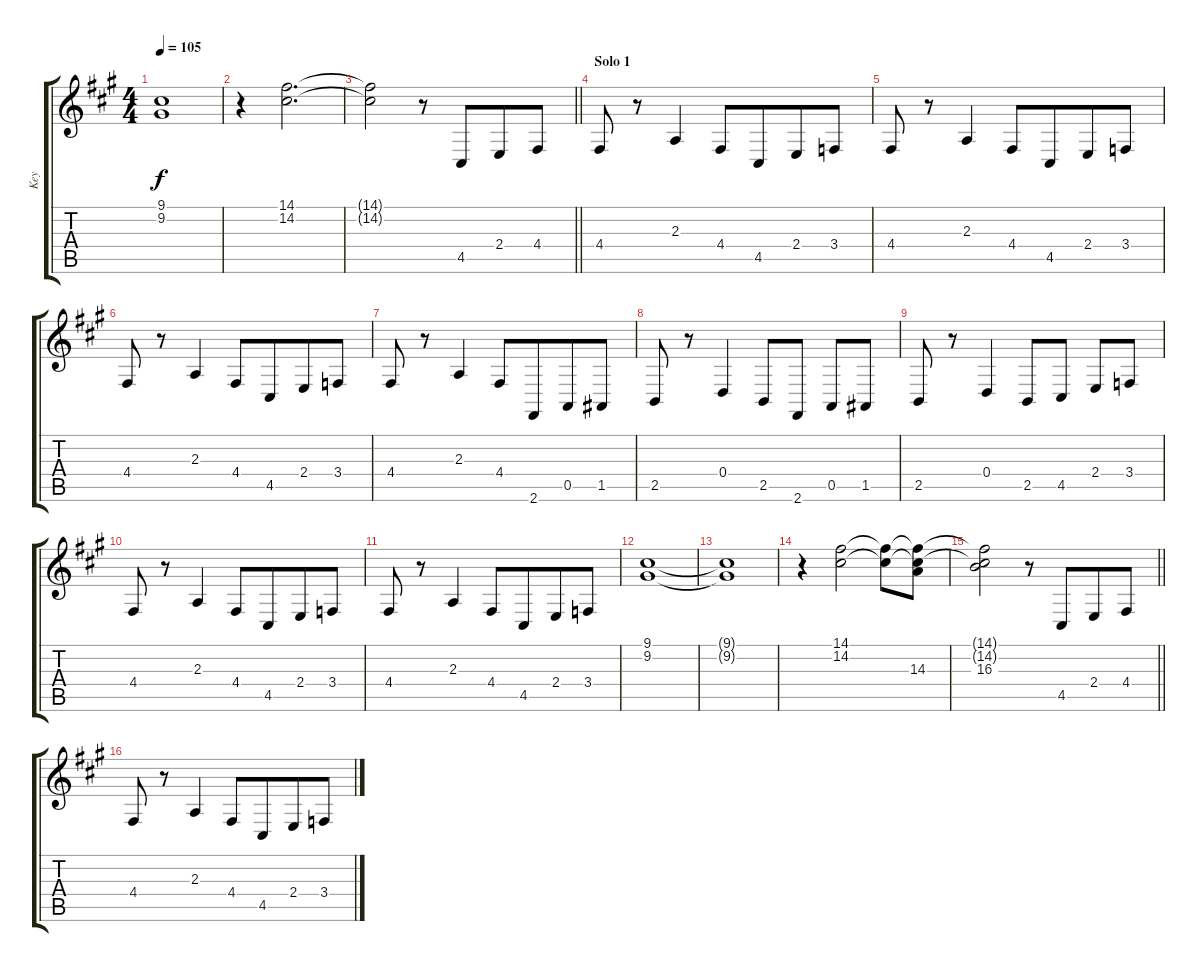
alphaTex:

\track ("Key" "Key") {instrument percussiveorgan}
\staff {score tabs}
\tuning (E4 B3 G3 D3 A2 E2) {hide}
\ts (4 4)
\tempo 105
\clef g2
\ks a
(9.1{t} 9.2{t}).1{dy f} |
r.4 (14.1 14.2).2{d} |
\barLineRight lightlight
(14.1{t} 14.2{t}).2 r.8 4.5.8{beam merge} 2.4.8 4.4.8 |
\section ("" "Solo 1")
4.4.8 r.8 2.3.4 4.4.8 4.5.8{beam merge} 2.4.8{beam merge} 3.4.8 |
4.4.8 r.8 2.3.4 4.4.8 4.5.8{beam merge} 2.4.8{beam merge} 3.4.8 |
4.4.8 r.8 2.3.4 4.4.8 4.5.8{beam merge} 2.4.8{beam merge} 3.4.8 |
4.4.8 r.8 2.3.4 4.4.8 2.6.8{beam merge} 0.5.8{beam merge} 1.5.8 |
2.5.8 r.8 0.4.4 2.5.8 2.6.8 0.5.8 1.5.8 |
2.5.8 r.8 0.4.4 2.5.8 4.5.8 2.4.8 3.4.8 |
4.4.8 r.8 2.3.4 4.4.8 4.5.8{beam merge} 2.4.8{beam merge} 3.4.8 |
4.4.8 r.8 2.3.4 4.4.8 4.5.8{beam merge} 2.4.8{beam merge} 3.4.8 |
(9.1 9.2).1 |
(9.1{t} 9.2{t}).1 |
r.4 (14.1 14.2).2 (14.1{t} 14.2{t}).8{beam merge} (14.1{t} 14.2{t} 14.3).8 |
\barLineRight lightlight
(14.1{t} 14.2{t} 16.3).2 r.8 4.5.8{beam merge} 2.4.8 4.4.8 |
4.4.8 r.8 2.3.4 4.4.8 4.5.8{beam merge} 2.4.8{beam merge} 3.4.8
